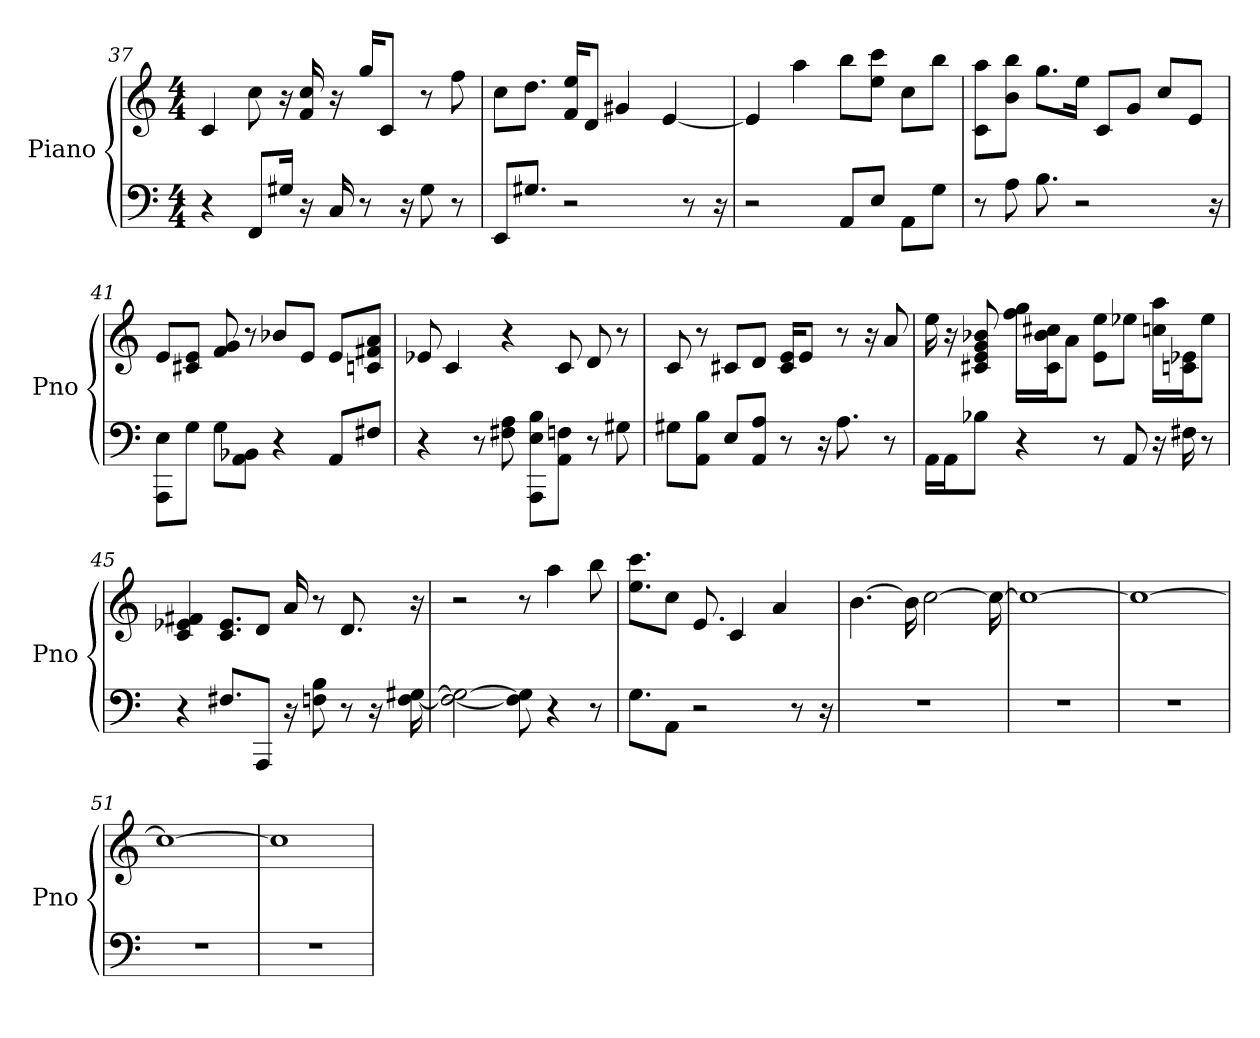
**kern	**kern
*part1	*part1
*staff2	*staff1
*I"Piano	*
*I'Pno	*
*clefF4	*clefG2
*k[]	*k[]
*C:	*C:
*M4/4	*M4/4
=37	=37
4r	4c
8FF/L	8cc
16G#/Jk	16r
16r	16f 16cc
16C	16r
8r	16gg/KL
.	8c/J
16r	.
8G#	8r
8r	8ff
=38	=38
8EE/L	8cc\L
8.G#/J	8.dd\J
2r	16ee/ 16f/KL
.	8d/J
.	4g#
.	[4e
8r	.
16r	.
=39	=39
2r	4e]
.	4aa
8AA/L	8bb\L
8E/J	8ccc\ 8ee\J
8AA\L	8cc\L
8G\J	8bb\J
=40	=40
8r	8aa\ 8c\L
8A	8b\ 8bb\J
8.B	8.gg\L
2r	16ee\Jk
.	8c/L
.	8g/J
.	8cc/L
.	8e/J
16r	.
=41	=41
8E\ 8AAA\L	8e/L
8G\J	8e/ 8c#/J
8G\L	8g 8f
8AA\ 8BB-\J	8r
4r	8b-/L
.	8e/J
8AA/L	8e/L
8F#/J	8a/ 8f#/ 8c/J
=42	=42
4r	8e-
.	4c
8r	.
8A 8F#	4r
8B\ 8AAA\ 8E\L	.
8F\ 8AA\J	8c
8r	8d
8G#	8r
=43	=43
8G#\L	8c
8B\ 8AA\J	8r
8E/L	8c#/L
8A/ 8AA/J	8d/J
8r	16e/ 16c#/KL
.	8e/J
16r	.
8.A	8r
.	16r
8r	8a
=44	=44
16AA\LL	16ee
16AA\J	16r
8B-\J	8b- 8g 8c# 8e
4r	16gg\ 16ff\LL
.	16c#\ 16cc#\ 16b-\J
.	8a\J
8r	8ee\ 8e\L
8AA	8ee-\J
16r	16aa\ 16cc\LL
16F#	16e-\ 16c\J
8r	8ee-\J
=45	=45
4r	4c 4e- 4f#
8.F#/L	8.e-/ 8.c/L
8AAA/J	8d/J
16r	16a
8B 8F	8r
8r	8.d
16r	.
[16G# [16F	16r
=46	=46
2G#_ 2F_	2r
8G#] 8F]	8r
4r	4aa
8r	8bb
=47	=47
8.G\L	8.ccc\ 8.ee\L
8AA\J	8cc\J
2r	8.e
.	4c
.	4a
8r	.
16r	.
=48	=48
1r	[4.b
.	16b]
.	[2cc
.	16cc_
=49	=49
1r	1cc_
=50	=50
1r	1cc_
=51	=51
1r	1cc_
=52	=52
1r	1cc]
=	=
*-	*-
